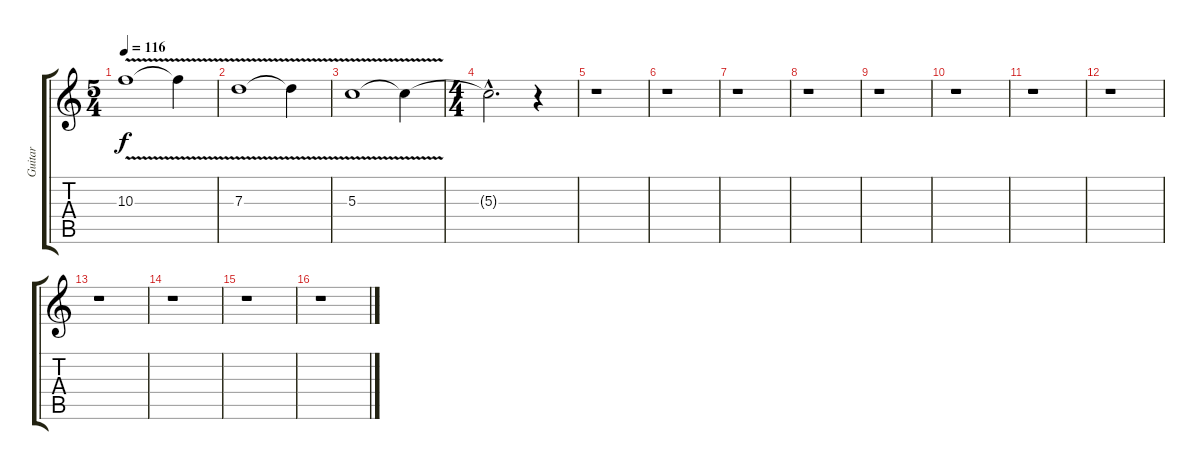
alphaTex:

\track ("Guitar" "Guitar") {instrument overdrivenguitar}
\staff {score tabs}
\tuning (E4 B3 G3 D3 A2 E2) {hide}
\ts (5 4)
\tempo 116
\clef g2
\ks c
10.3{v}.1{dy f} 10.3{t}.4 |
7.3{v}.1 7.3{t}.4 |
5.3{v}.1 5.3{t}.4 |
\ts (4 4)
5.3{hac t}.2{d} r.4 |
r.1 |
r.1 |
r.1 |
r.1 |
r.1 |
r.1 |
r.1 |
r.1 |
r.1 |
r.1 |
r.1 |
r.1
